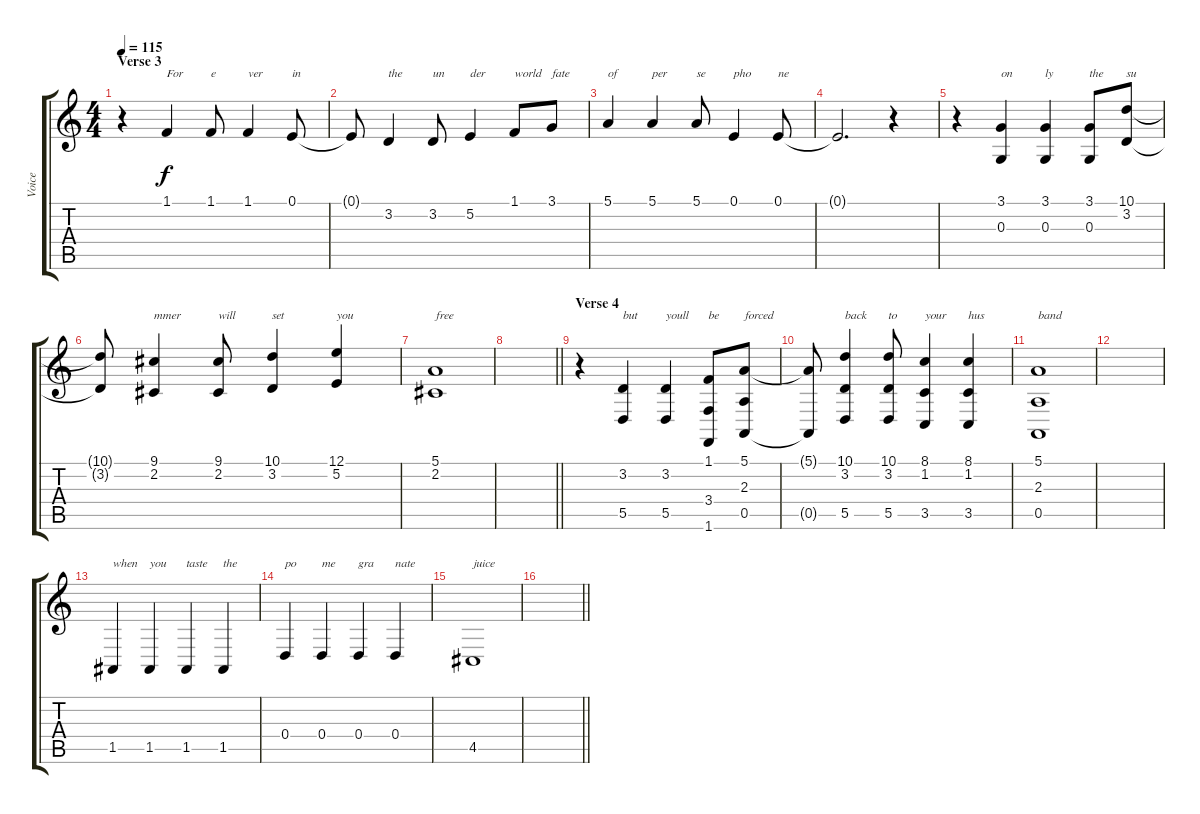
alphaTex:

\track ("Voice" "Voice") {instrument choiraahs}
\staff {score tabs}
\tuning (E4 B3 G3 D3 A2 E2) {hide}
\ts (4 4)
\section ("" "Verse 3")
\tempo 115
\clef g2
\ks c
r.4{dy f} 1.1.4{txt "For"} 1.1.8{txt "e"} 1.1.4{txt "ver"} 0.1.8{txt "in"} |
0.1{t}.8 3.2.4{txt "the"} 3.2.8{txt "un"} 5.2.4{txt "der"} 1.1.8{txt "world"} 3.1.8{txt "fate"} |
5.1.4{txt "of"} 5.1.4{txt "per"} 5.1.8{txt "se"} 0.1.4{txt "pho"} 0.1.8{txt "ne"} |
0.1{t}.2{d} r.4 |
r.4 (3.1 0.3).4{txt "on"} (3.1 0.3).4{txt "ly"} (3.1 0.3).8{txt "the"} (10.1 3.2).8{txt "su"} |
(10.1{t} 3.2{t}).8 (9.1 2.2).4{txt "mmer"} (9.1 2.2).8{txt "will"} (10.1 3.2).4{txt "set"} (12.1 5.2).4{txt "you"} |
(5.1 2.2).1{txt "free"} |
\barLineRight lightlight
|
\section ("" "Verse 4")
r.4 (3.2 5.5).4{txt "but"} (3.2 5.5).4{txt "youll"} (1.1 3.4 1.6).8{txt "be"} (5.1 2.3 0.5).8{txt "forced"} |
(5.1{t} 0.5{t}).8 (10.1 3.2 5.5).4{txt "back"} (10.1 3.2 5.5).8{txt "to"} (8.1 1.2 3.5).4{txt "your"} (8.1 1.2 3.5).4{txt "hus"} |
(5.1 2.3 0.5).1{txt "band"} |
|
1.5.4{txt "when"} 1.5.4{txt "you"} 1.5.4{txt "taste"} 1.5.4{txt "the"} |
0.4.4{txt "po"} 0.4.4{txt "me"} 0.4.4{txt "gra"} 0.4.4{txt "nate"} |
4.5.1{txt "juice"} |
\barLineRight lightlight
